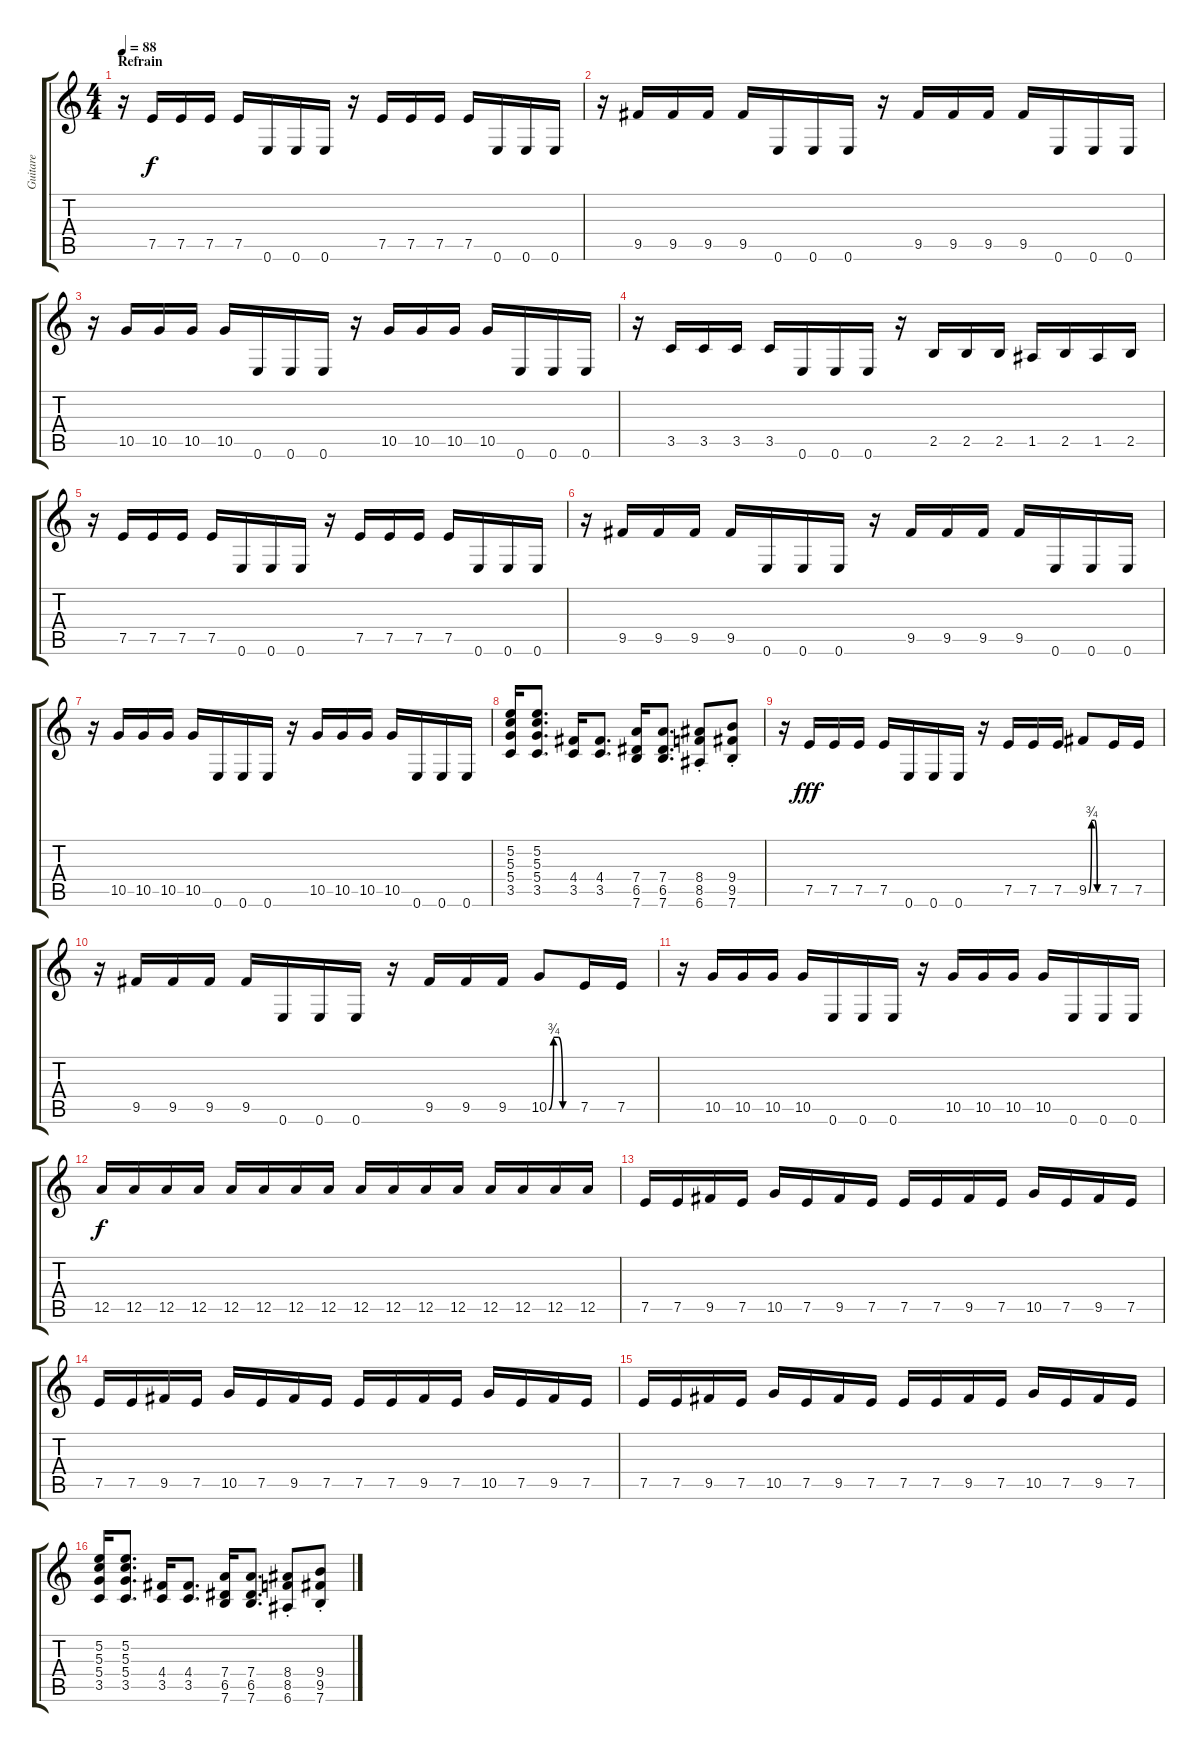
\track ("Guitare" "Guitare") {instrument overdrivenguitar}
\staff {score tabs}
\tuning (E4 B3 G3 D3 A2 E2) {hide}
\ts (4 4)
\section ("" "Refrain")
\tempo 88
\clef g2
\ks c
r.16{dy f} 7.5.16 7.5.16 7.5.16 7.5.16 0.6.16 0.6.16 0.6.16 r.16 7.5.16 7.5.16 7.5.16 7.5.16 0.6.16 0.6.16 0.6.16 |
r.16 9.5.16 9.5.16 9.5.16 9.5.16 0.6.16 0.6.16 0.6.16 r.16 9.5.16 9.5.16 9.5.16 9.5.16 0.6.16 0.6.16 0.6.16 |
r.16 10.5.16 10.5.16 10.5.16 10.5.16 0.6.16 0.6.16 0.6.16 r.16 10.5.16 10.5.16 10.5.16 10.5.16 0.6.16 0.6.16 0.6.16 |
r.16 3.5.16 3.5.16 3.5.16 3.5.16 0.6.16 0.6.16 0.6.16 r.16 2.5.16 2.5.16 2.5.16 1.5.16 2.5.16 1.5.16 2.5.16 |
r.16 7.5.16 7.5.16 7.5.16 7.5.16 0.6.16 0.6.16 0.6.16 r.16 7.5.16 7.5.16 7.5.16 7.5.16 0.6.16 0.6.16 0.6.16 |
r.16 9.5.16 9.5.16 9.5.16 9.5.16 0.6.16 0.6.16 0.6.16 r.16 9.5.16 9.5.16 9.5.16 9.5.16 0.6.16 0.6.16 0.6.16 |
r.16 10.5.16 10.5.16 10.5.16 10.5.16 0.6.16 0.6.16 0.6.16 r.16 10.5.16 10.5.16 10.5.16 10.5.16 0.6.16 0.6.16 0.6.16 |
(5.2 5.3 5.4 3.5).16 (5.2 5.3 5.4 3.5).8{d} (4.4 3.5).16 (4.4 3.5).8{d} (7.4 6.5 7.6).16 (7.4 6.5 7.6).8{d} (8.4 8.5{st} 6.6).8 (9.4 9.5{st} 7.6).8 |
r.16 7.5.16{dy fff} 7.5.16 7.5.16 7.5.16 0.6.16 0.6.16 0.6.16 r.16 7.5.16 7.5.16 7.5.16 9.5{be (custom 0 0 10 3 20 3 30 0 60 0)}.8 7.5.16 7.5.16 |
r.16 9.5.16 9.5.16 9.5.16 9.5.16 0.6.16 0.6.16 0.6.16 r.16 9.5.16 9.5.16 9.5.16 10.5{be (custom 0 0 10 3 20 3 30 0 60 0)}.8 7.5.16 7.5.16 |
r.16 10.5.16 10.5.16 10.5.16 10.5.16 0.6.16 0.6.16 0.6.16 r.16 10.5.16 10.5.16 10.5.16 10.5.16 0.6.16 0.6.16 0.6.16 |
12.5.16{dy f} 12.5.16 12.5.16 12.5.16 12.5.16 12.5.16 12.5.16 12.5.16 12.5.16 12.5.16 12.5.16 12.5.16 12.5.16 12.5.16 12.5.16 12.5.16 |
7.5.16 7.5.16 9.5.16 7.5.16 10.5.16 7.5.16 9.5.16 7.5.16 7.5.16 7.5.16 9.5.16 7.5.16 10.5.16 7.5.16 9.5.16 7.5.16 |
7.5.16 7.5.16 9.5.16 7.5.16 10.5.16 7.5.16 9.5.16 7.5.16 7.5.16 7.5.16 9.5.16 7.5.16 10.5.16 7.5.16 9.5.16 7.5.16 |
7.5.16 7.5.16 9.5.16 7.5.16 10.5.16 7.5.16 9.5.16 7.5.16 7.5.16 7.5.16 9.5.16 7.5.16 10.5.16 7.5.16 9.5.16 7.5.16 |
(5.2 5.3 5.4 3.5).16 (5.2 5.3 5.4 3.5).8{d} (4.4 3.5).16 (4.4 3.5).8{d} (7.4 6.5 7.6).16 (7.4 6.5 7.6).8{d} (8.4 8.5 6.6{st}).8 (9.4 9.5 7.6{st}).8
